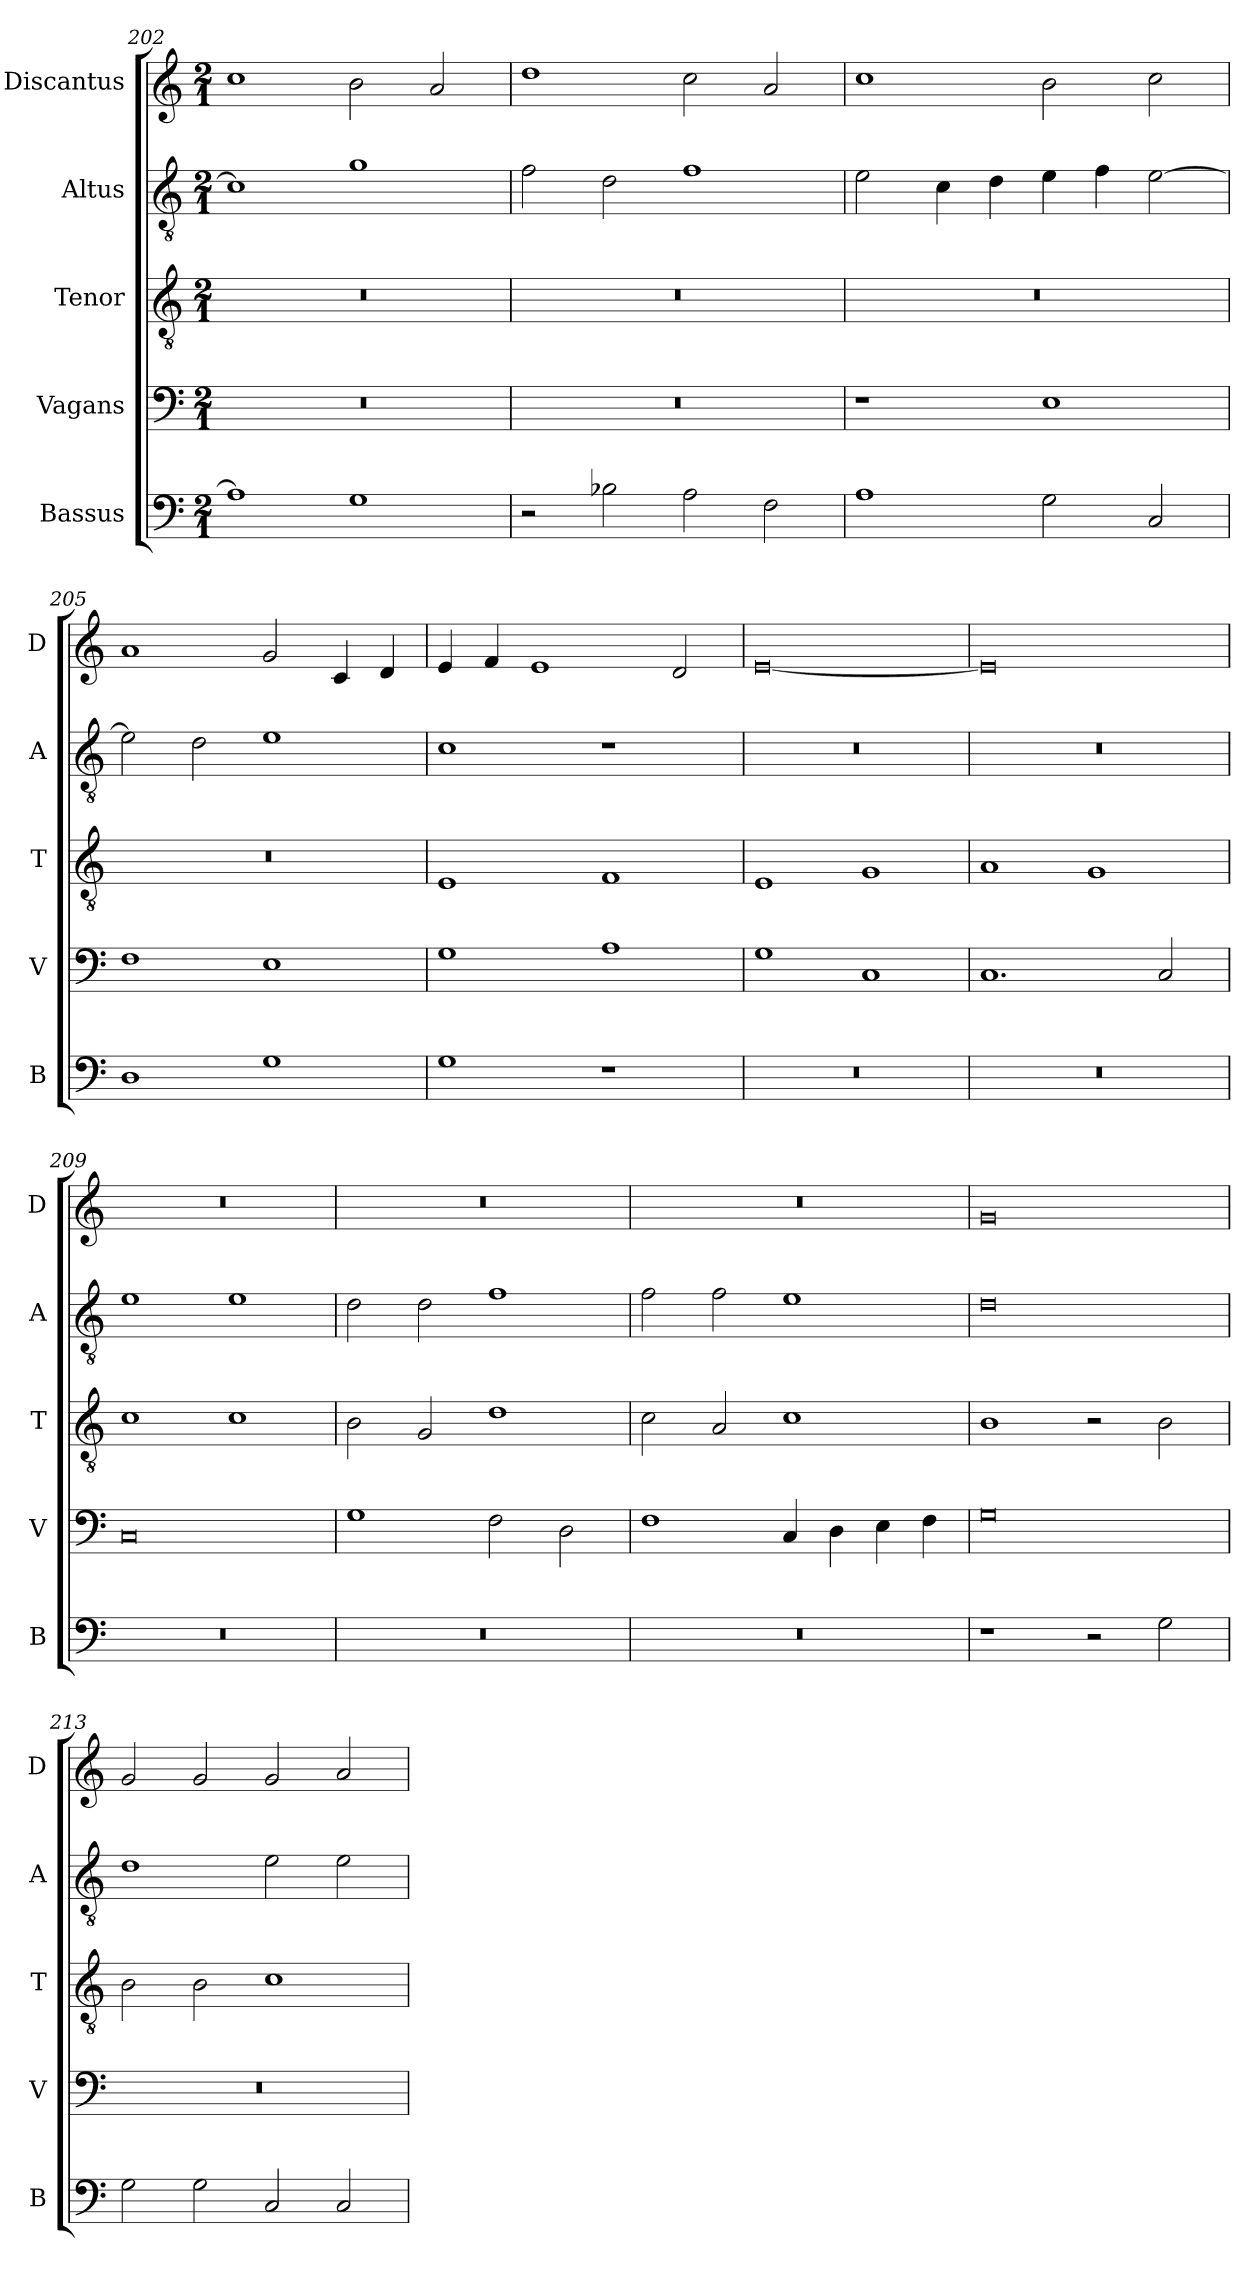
**kern	**kern	**kern	**kern	**kern
*part5	*part4	*part3	*part2	*part1
*staff5	*staff4	*staff3	*staff2	*staff1
*I"Bassus	*I"Vagans	*I"Tenor	*I"Altus	*I"Discantus
*I'B	*I'V	*I'T	*I'A	*I'D
*clefF4	*clefF4	*clefGv2	*clefGv2	*clefG2
*k[]	*k[]	*k[]	*k[]	*k[]
*M2/1	*M2/1	*M2/1	*M2/1	*M2/1
=202	=202	=202	=202	=202
1A]	0r	0r	1c]	1cc
1G	.	.	1g	2b
.	.	.	.	2a
=203	=203	=203	=203	=203
2r	0r	0r	2f	1dd
2B-X	.	.	2d	.
2A	.	.	1f	2cc
2F	.	.	.	2a
=204	=204	=204	=204	=204
1A	1r	0r	2e	1cc
.	.	.	4c	.
.	.	.	4d	.
2G	1E	.	4e	2b
.	.	.	4f	.
2C	.	.	[2e	2cc
=205	=205	=205	=205	=205
1D	1F	0r	2e]	1a
.	.	.	2d	.
1G	1E	.	1e	2g
.	.	.	.	4c
.	.	.	.	4d
=206	=206	=206	=206	=206
1G	1G	1E	1c	4e
.	.	.	.	4f
.	.	.	.	1e
1r	1A	1F	1r	.
.	.	.	.	2d
=207	=207	=207	=207	=207
0r	1G	1E	0r	[0e
.	1C	1G	.	.
=208	=208	=208	=208	=208
0r	1.C	1A	0r	0e]
.	.	1G	.	.
.	2C	.	.	.
=209	=209	=209	=209	=209
0r	0C	1c	1e	0r
.	.	1c	1e	.
=210	=210	=210	=210	=210
0r	1G	2B	2d	0r
.	.	2G	2d	.
.	2F	1d	1f	.
.	2D	.	.	.
=211	=211	=211	=211	=211
0r	1F	2c	2f	0r
.	.	2A	2f	.
.	4C	1c	1e	.
.	4D	.	.	.
.	4E	.	.	.
.	4F	.	.	.
=212	=212	=212	=212	=212
1r	0G	1B	0d	0g
2r	.	2r	.	.
2G	.	2B	.	.
=213	=213	=213	=213	=213
2G	0r	2B	1d	2g
2G	.	2B	.	2g
2C	.	1c	2e	2g
2C	.	.	2e	2a
=	=	=	=	=
*-	*-	*-	*-	*-
